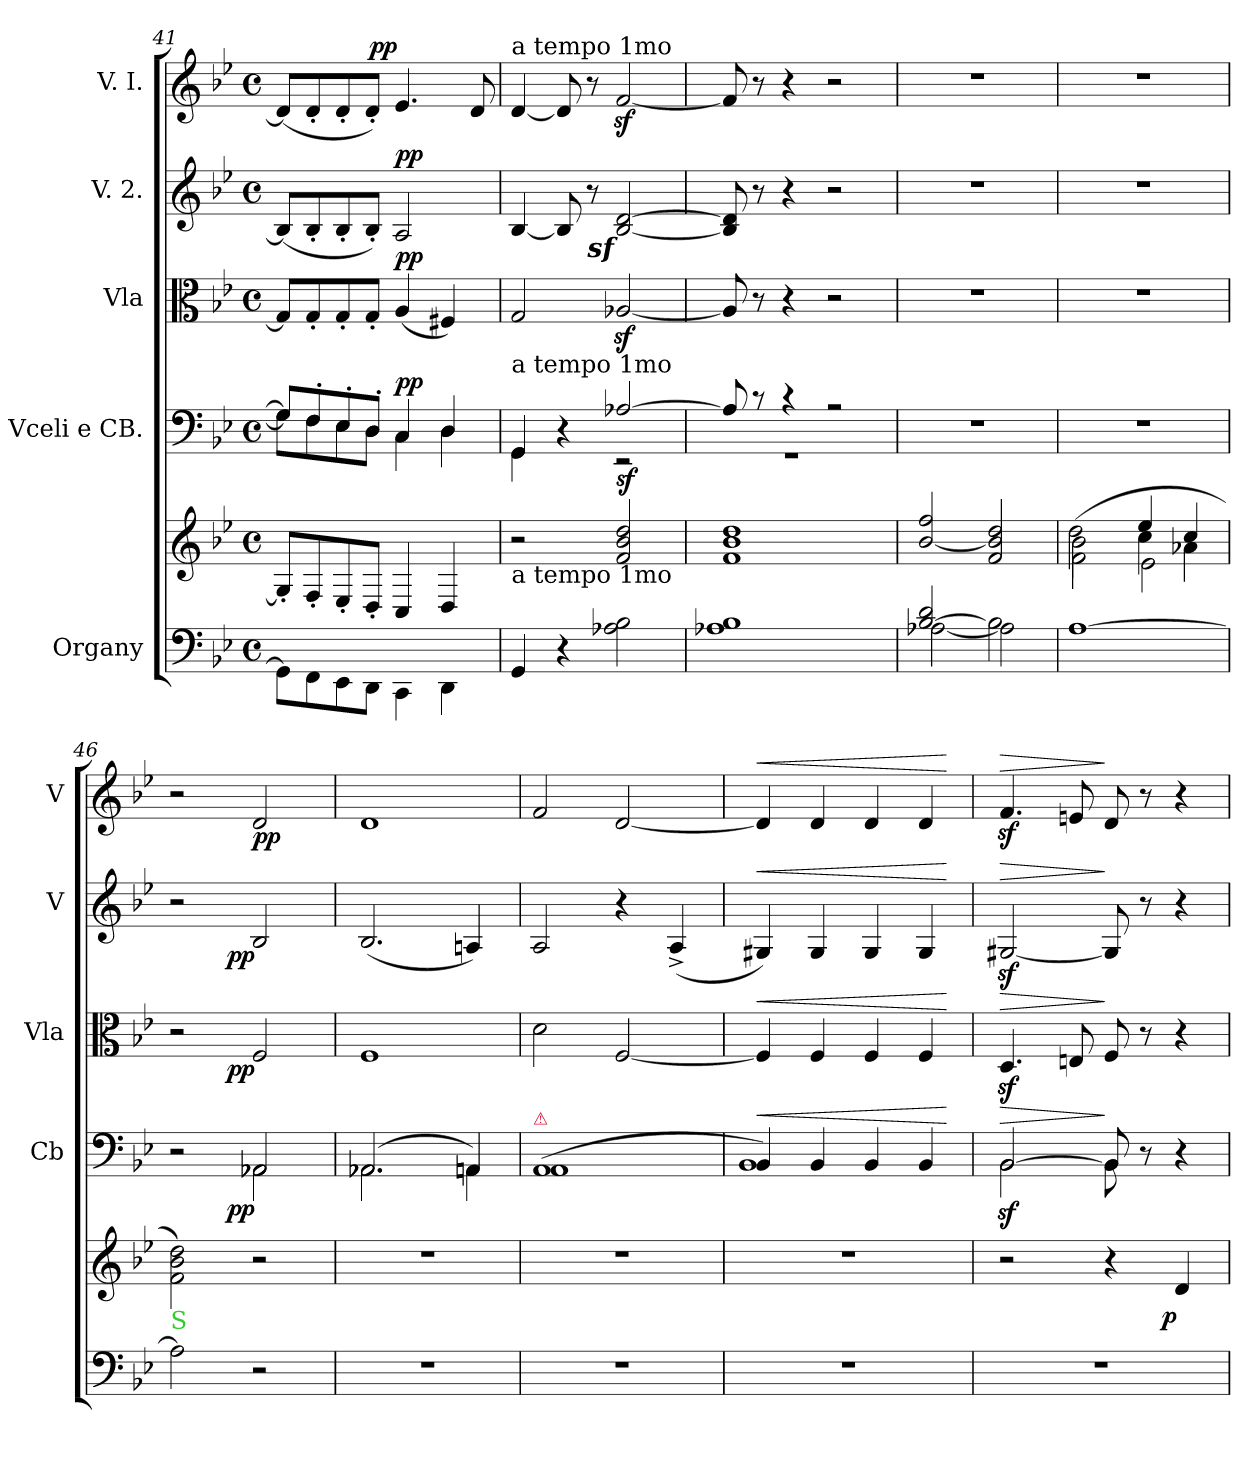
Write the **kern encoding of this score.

**kern	**kern	**dynam	**kern	**dynam	**kern	**dynam	**kern	**dynam	**kern	**dynam
*part5	*part5	*part5	*part4	*part4	*part3	*part3	*part2	*part2	*part1	*part1
*staff6	*staff5	*staff5/6	*staff4	*staff4	*staff3	*staff3	*staff2	*staff2	*staff1	*staff1
*I"Organy	*	*	*I"Vceli e CB.	*	*I"Vla	*	*I"V. 2.	*	*I"V. I.	*
*	*	*	*I'Cb	*	*I'Vla	*	*I'V	*	*I'V	*
*clefF4	*clefG2	*	*clefF4	*	*clefC3	*	*clefG2	*	*clefG2	*
*k[b-e-]	*k[b-e-]	*	*k[b-e-]	*	*k[b-e-]	*	*k[b-e-]	*	*k[b-e-]	*
*M4/4	*M4/4	*	*M4/4	*	*M4/4	*	*M4/4	*	*M4/4	*
*met(c)	*met(c)	*	*met(c)	*	*met(c)	*	*met(c)	*	*met(c)	*
=41	=41	=41	=41	=41	=41	=41	=41	=41	=41	=41
*	*	*	*^	*	*	*	*	*	*	*
8GG\L]	8G'</L]	.	8G/L]	8G\L]	.	8G/L]	.	(8B-/L]	.	(8d/L]	.
8FF\	8F'</	.	8F'/	8F\	.	8G'/	.	8B-'/	.	8d'/	.
8EE-\	8E-'</	.	8E-'/	8E-\	.	8G'/	.	8B-'/	.	8d'/	.
8DD\J	8D'</J	.	8D'/J	8D\J	.	8G'/J	.	8B-'/J)	.	8d'/J)	.
!	!	!	!	!	!LO:DY:a	!	!LO:DY:a	!	!LO:DY:a	!	!LO:DY:a:rj
4CC\	4C/	.	4C/	4C\	pp.	(4A/	pp.	2A/	pp.	4.e-/	pp
4DD\	4D/	.	4D/	4D\	.	4F#X/)	.	.	.	.	.
.	.	.	.	.	.	.	.	.	.	8d/	.
=42	=42	=42	=42	=42	=42	=42	=42	=42	=42	=42	=42
!	!	!	!	!	!	!	!	!	!	!LO:TX:a:t=a tempo 1mo	!
!	!	!	!	!	!	!LO:TX:b:t=a tempo 1mo	!	!	!	!	!
!	!LO:TX:b:t=a tempo 1mo	!	!	!	!	!	!	!	!	!	!
4GG/	2r	.	4GG/	4GG\	.	2G/	.	[4B-/	.	[4d/	.
4r	.	.	4r	4ryy	.	.	.	8B-/]	.	8d/]	.
.	.	.	.	.	.	.	.	8r	.	8r	.
!	!	!	!	!	!	!	!	!LO:DY:rj	!	!	!
2A-X\ 2B-\	2f/ 2b-/ 2dd/	.	[2A-X/	2r	sf	[2A-Xz/	.	[2B-z/ [2dz/	.	[2fz/	.
=43	=43	=43	=43	=43	=43	=43	=43	=43	=43	=43	=43
1A-X 1B-	1f 1b- 1dd	.	8A-/]	1rGG	.	8A-/]	.	8B-]/ 8d]/	.	8f/]	.
.	.	.	8r	.	.	8r	.	8r	.	8r	.
.	.	.	4r	.	.	4r	.	4r	.	4r	.
.	.	.	2r	.	.	2r	.	2r	.	2r	.
*	*	*	*v	*v	*	*	*	*	*	*	*
=44	=44	=44	=44	=44	=44	=44	=44	=44	=44	=44
*^	*	*	*	*	*	*	*	*	*	*
[2B-/ 2d/	[2A-X\	[2b-/ 2ff/	.	1r	.	1r	.	1r	.	1r	.
2B-\]	2A-\]	2f/ 2b-]/ 2dd/	.	.	.	.	.	.	.	.	.
=45	=45	=45	=45	=45	=45	=45	=45	=45	=45	=45	=45
*	*	*^	*	*	*	*	*	*	*	*	*
*	*	*	*^	*	*	*	*	*	*	*	*	*
!LO:TX:a:color=limegreen:t=S	!	!	!	!	!	!	!	!	!	!	!	!	!
*v	*v	*	*	*	*	*	*	*	*	*	*	*	*
[1A	(2dd\	2b-\	2f\	.	1r	.	1r	.	1r	.	1r	.
.	4ee-/	4cc\	2e-\	.	.	.	.	.	.	.	.	.
.	4cc/	4a-X\	.	.	.	.	.	.	.	.	.	.
*	*	*v	*v	*	*	*	*	*	*	*	*	*
=46	=46	=46	=46	=46	=46	=46	=46	=46	=46	=46	=46
*	*	*	*	*^	*	*	*	*	*	*	*
!LO:TX:a:color=limegreen:t=S	!	!	!	!	!	!	!	!	!	!	!	!
*	*v	*v	*	*	*	*	*	*	*	*	*	*
2A\]	2f\ 2b-\ 2dd\)	.	2r	2ryy	.	2r	.	2r	.	2r	.
!	!	!	!	!	!LO:DY:rj	!	!LO:DY:b:rj	!	!LO:DY:rj	!	!
2r	2r	.	2AA-X/	2AA-X\	pp	2F/	pp.	2B-/	pp	2d/	pp
=47	=47	=47	=47	=47	=47	=47	=47	=47	=47	=47	=47
1r	1r	.	(2.AA-X/	2.AA-X\	.	1F	.	(>2.B-/	.	1d	.
.	.	.	4AAn/)	4AAn\	.	.	.	4An/)	.	.	.
=48	=48	=48	=48	=48	=48	=48	=48	=48	=48	=48	=48
!	!	!	!LO:TX:a:color=crimson:t=⚠	!	!	!	!	!	!	!	!
1r	1r	.	(<1AA	1AA	.	2d\	.	2A/	.	2f/	.
.	.	.	.	.	.	[2F/	.	4r	.	[2d/	.
.	.	.	.	.	.	.	.	(4A^/	.	.	.
=49	=49	=49	=49	=49	=49	=49	=49	=49	=49	=49	=49
!	!	!	!	!	!LO:HP:a	!	!LO:HP:a	!	!LO:HP:a	!	!LO:HP:a
1r	1r	.	4BB-/)	1BB-	<	4F/]	<	4G#X/)	<	4d/]	<
.	.	.	4BB-/	.	.	4F/	.	4G#/	.	4d/	.
.	.	.	4BB-/	.	.	4F/	.	4G#/	.	4d/	.
.	.	.	4BB-/	.	.	4F/	.	4G#/	.	4d/	.
*	*	*	*v	*v	*	*	*	*	*	*	*
.	.	.	.	[	.	[	.	[	.	[
=50	=50	=50	=50	=50	=50	=50	=50	=50	=50	=50
*	*	*	*^	*	*	*	*	*	*	*
!	!	!	!	!	!LO:HP:a	!	!LO:HP:a	!	!LO:HP:a	!	!LO:HP:a
1r	2r	.	[2BB-/	2BB-z\	>	4.Dz/	>	[2G#Xz>/	>	4.fz/	>
.	.	.	.	.	.	8En/	.	.	.	8en/	.
.	4r	.	8BB-/]	8BB-\	]	8F/	]	8G#/]	]	8d/	]
.	.	.	8r	4.ryy	.	8r	.	8r	.	8r	.
!	!	!LO:DY:rj	!	!	!	!	!	!	!	!	!
.	4d/	p	4r	.	.	4r	.	4r	.	4r	.
*	*	*	*v	*v	*	*	*	*	*	*	*
=	=	=	=	=	=	=	=	=	=	=
*-	*-	*-	*-	*-	*-	*-	*-	*-	*-	*-
